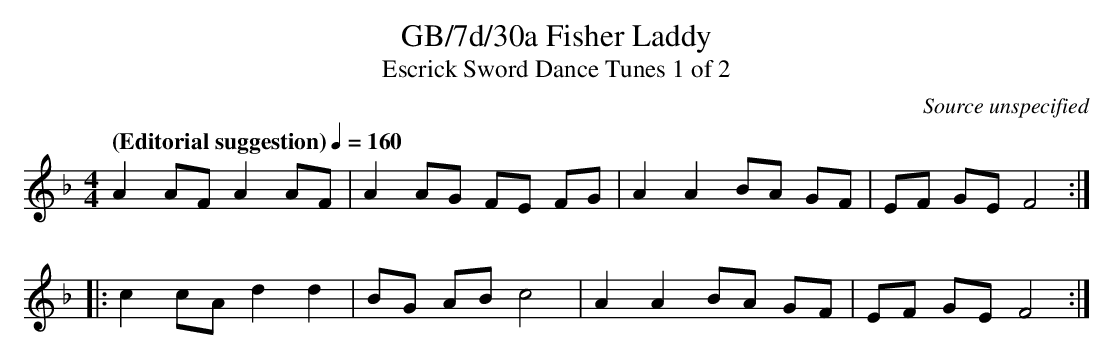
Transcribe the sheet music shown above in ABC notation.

X:1
T:GB/7d/30a Fisher Laddy
T:Escrick Sword Dance Tunes 1 of 2
C:Source unspecified
L:1/8
M:4/4
Q:"(Editorial suggestion)" 1/4=160
K:F
A2 AF A2 AF | A2 AG FE FG | A2 A2 BA GF | EF GE F4 :|
|: c2 cA d2 d2 | BG AB c4 | A2 A2 BA GF |EF GE F4 :|
